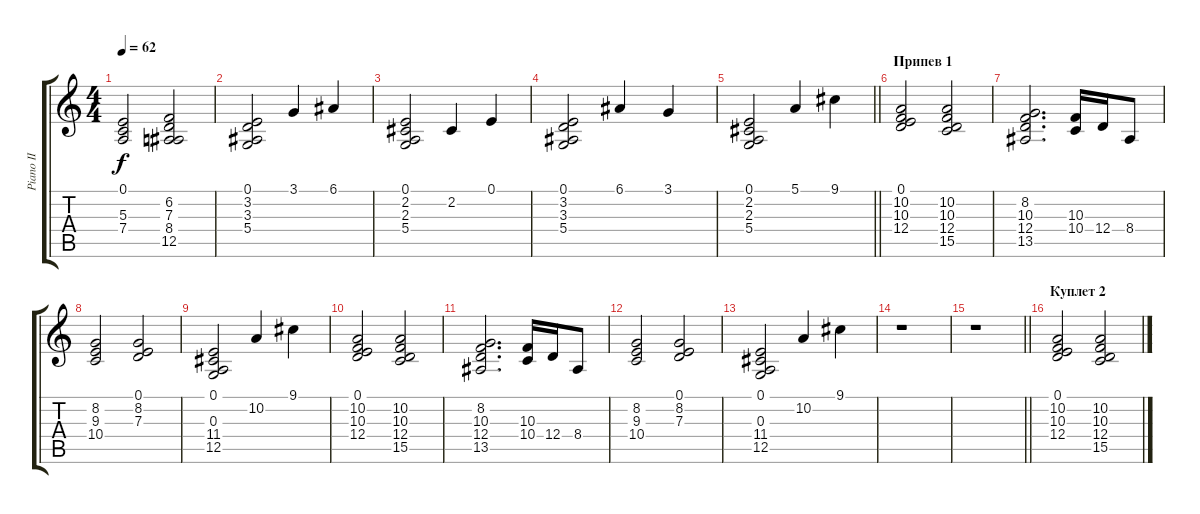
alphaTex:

\track ("Piano II" "Piano II") {instrument electricpiano1}
\staff {score tabs}
\tuning (E4 B3 G3 D3 A2 E2) {hide}
\ts (4 4)
\tempo 62
\clef g2
\ks c
(0.1 5.3 7.4).2{dy f} (6.2 7.3 8.4 12.5).2 |
(0.1 3.2 3.3 5.4).2 3.1.4 6.1.4 |
(0.1 2.2 2.3 5.4).2 2.2.4 0.1.4 |
(0.1 3.2 3.3 5.4).2 6.1.4 3.1.4 |
\barLineRight lightlight
(0.1 2.2 2.3 5.4).2 5.1.4 9.1.4 |
\section ("" "Припев 1")
(0.1 10.2 10.3 12.4).2 (10.2 10.3 12.4 15.5).2 |
(8.2 10.3 12.4 13.5).2{d} (10.3 10.4).16 12.4.16 8.4.8 |
(8.2 9.3 10.4).2 (0.1 8.2 7.3).2 |
(0.1 0.3 11.4 12.5).2 10.2.4 9.1.4 |
(0.1 10.2 10.3 12.4).2 (10.2 10.3 12.4 15.5).2 |
(8.2 10.3 12.4 13.5).2{d} (10.3 10.4).16 12.4.16 8.4.8 |
(8.2 9.3 10.4).2 (0.1 8.2 7.3).2 |
(0.1 0.3 11.4 12.5).2 10.2.4 9.1.4 |
r.1 |
\barLineRight lightlight
r.1 |
\section ("" "Куплет 2")
(0.1 10.2 10.3 12.4).2 (10.2 10.3 12.4 15.5).2
